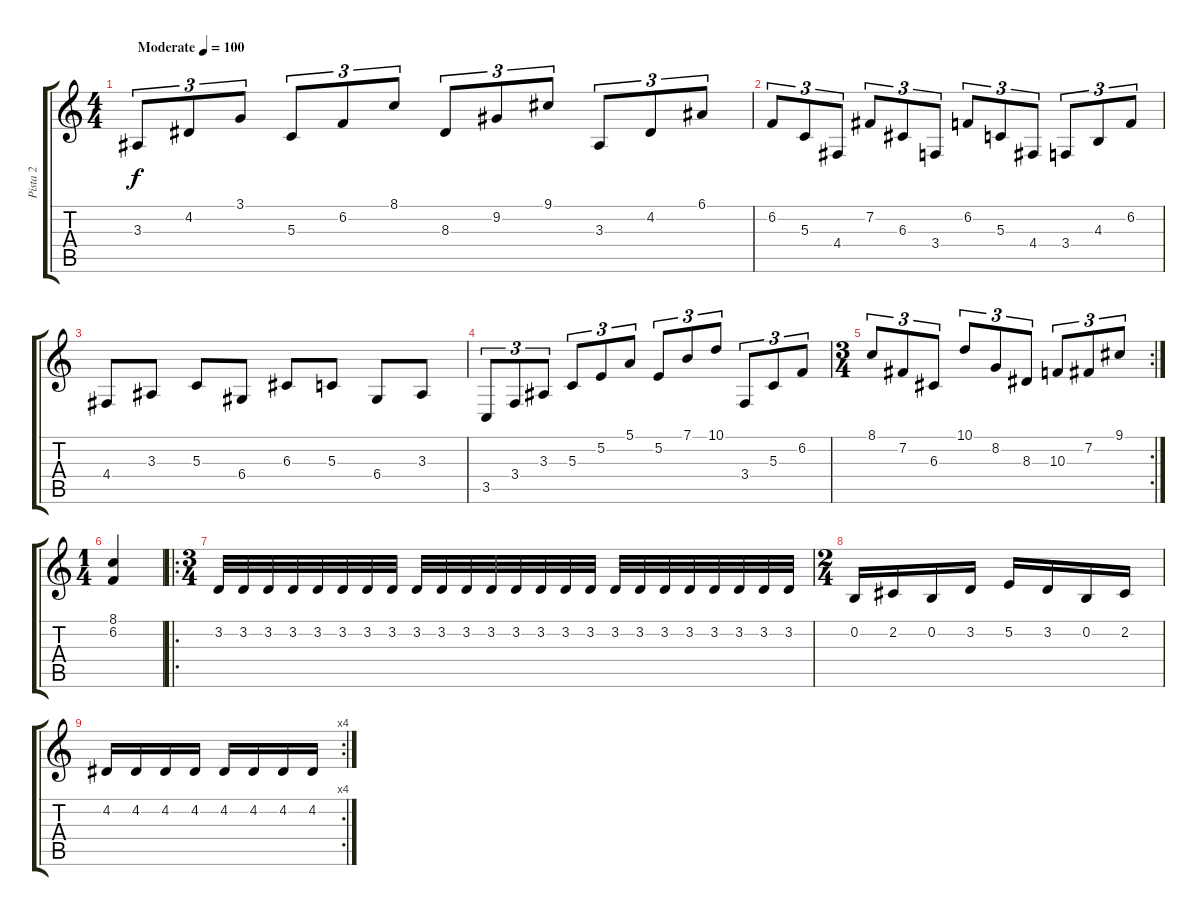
\track ("Pista 2" "Pista 2") {instrument oboe}
\staff {score tabs}
\tuning (E4 B3 G3 D3 A2 E2) {hide}
\ts (4 4)
\tempo (100 "Moderate")
\clef g2
\ks c
3.3.8{tu (3 2) dy f instrument oboe} 4.2.8{tu (3 2)} 3.1.8{tu (3 2)} 5.3.8{tu (3 2)} 6.2.8{tu (3 2)} 8.1.8{tu (3 2)} 8.3.8{tu (3 2)} 9.2.8{tu (3 2)} 9.1.8{tu (3 2)} 3.3.8{tu (3 2)} 4.2.8{tu (3 2)} 6.1.8{tu (3 2)} |
6.2.8{tu (3 2)} 5.3.8{tu (3 2)} 4.4.8{tu (3 2)} 7.2.8{tu (3 2)} 6.3.8{tu (3 2)} 3.4.8{tu (3 2)} 6.2.8{tu (3 2)} 5.3.8{tu (3 2)} 4.4.8{tu (3 2)} 3.4.8{tu (3 2)} 4.3.8{tu (3 2)} 6.2.8{tu (3 2)} |
4.4.8 3.3.8 5.3.8 6.4.8 6.3.8 5.3.8 6.4.8 3.3.8 |
3.5.8{tu (3 2)} 3.4.8{tu (3 2)} 3.3.8{tu (3 2)} 5.3.8{tu (3 2)} 5.2.8{tu (3 2)} 5.1.8{tu (3 2)} 5.2.8{tu (3 2)} 7.1.8{tu (3 2)} 10.1.8{tu (3 2)} 3.4.8{tu (3 2)} 5.3.8{tu (3 2)} 6.2.8{tu (3 2)} |
\rc 2
\ts (3 4)
8.1.8{tu (3 2)} 7.2.8{tu (3 2)} 6.3.8{tu (3 2)} 10.1.8{tu (3 2)} 8.2.8{tu (3 2)} 8.3.8{tu (3 2)} 10.3.8{tu (3 2)} 7.2.8{tu (3 2)} 9.1.8{tu (3 2)} |
\ts (1 4)
(8.1 6.2).4 |
\ro
\ts (3 4)
3.2.32 3.2.32 3.2.32 3.2.32 3.2.32 3.2.32 3.2.32 3.2.32 3.2.32 3.2.32 3.2.32 3.2.32 3.2.32 3.2.32 3.2.32 3.2.32 3.2.32 3.2.32 3.2.32 3.2.32 3.2.32 3.2.32 3.2.32 3.2.32 |
\ts (2 4)
0.2.16 2.2.16 0.2.16 3.2.16 5.2.16 3.2.16 0.2.16 2.2.16 |
\rc 4
4.2.16 4.2.16 4.2.16 4.2.16 4.2.16 4.2.16 4.2.16 4.2.16
